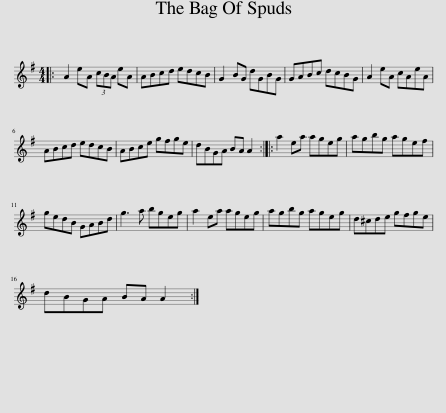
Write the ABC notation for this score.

X:1
L:1/8
M:4/4
I:linebreak $
K:G
V:1 treble
V:1
|: A2 eA (3cBA eA | ABcd edcB | G2 BG dGBG | GABc dcBG | A2 eA cAeA |$ %5
 ABcd edcB | ABce gfge | dBGA BA A2 :: a2 ea ageg | agbg agef |$ %10
 gedB GABd | g3 a bgeg | a2 ea ageg | agbg ageg | d^cde gfge |$ %15
 dBGA BA A2 :| %16
